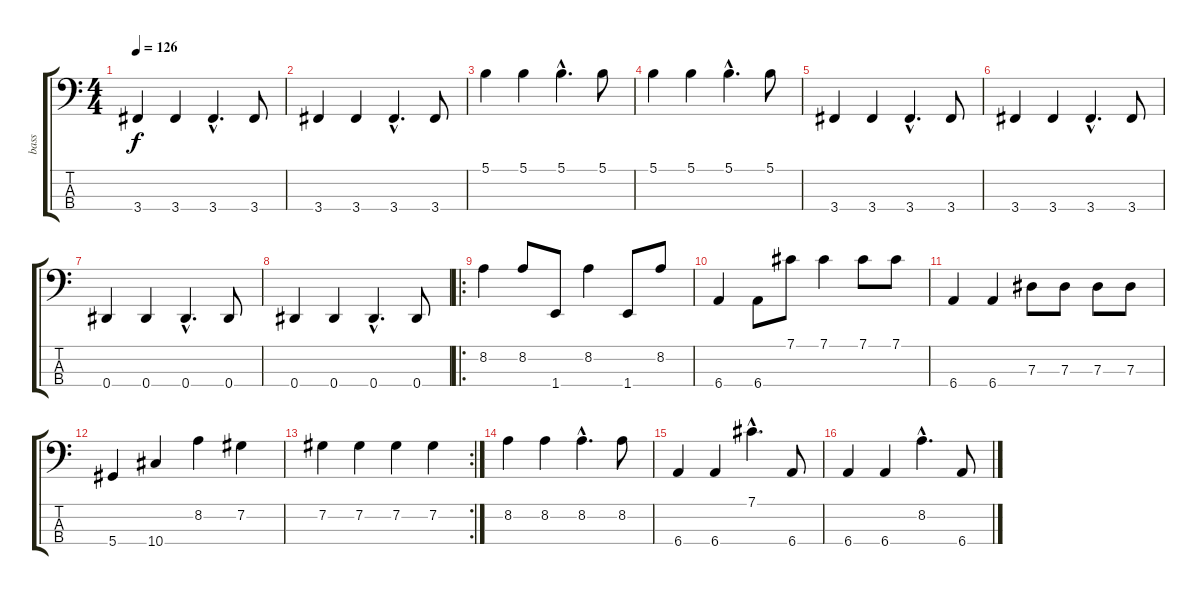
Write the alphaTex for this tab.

\track ("bass" "bass") {instrument slapbass2}
\staff {score tabs}
\tuning (Gb2 Db2 Ab1 Eb1) {hide}
\ts (4 4)
\tempo 126
\clef f4
\ks c
3.4.4{dy f} 3.4.4 3.4{hac}.4{d} 3.4.8 |
3.4.4 3.4.4 3.4{hac}.4{d} 3.4.8 |
5.1.4 5.1.4 5.1{hac}.4{d} 5.1.8 |
5.1.4 5.1.4 5.1{hac}.4{d} 5.1.8 |
3.4.4 3.4.4 3.4{hac}.4{d} 3.4.8 |
3.4.4 3.4.4 3.4{hac}.4{d} 3.4.8 |
0.4.4 0.4.4 0.4{hac}.4{d} 0.4.8 |
0.4.4 0.4.4 0.4{hac}.4{d} 0.4.8 |
\ro
8.2.4 8.2.8 1.4.8 8.2.4 1.4.8 8.2.8 |
6.4.4 6.4.8 7.1.8 7.1.4 7.1.8 7.1.8 |
6.4.4 6.4.4 7.3.8 7.3.8 7.3.8 7.3.8 |
5.4.4 10.4.4 8.2.4 7.2.4 |
\rc 2
7.2.4 7.2.4 7.2.4 7.2.4 |
8.2.4 8.2.4 8.2{hac}.4{d} 8.2.8 |
6.4.4 6.4.4 7.1{hac}.4{d} 6.4.8 |
6.4.4 6.4.4 8.2{hac}.4{d} 6.4.8
